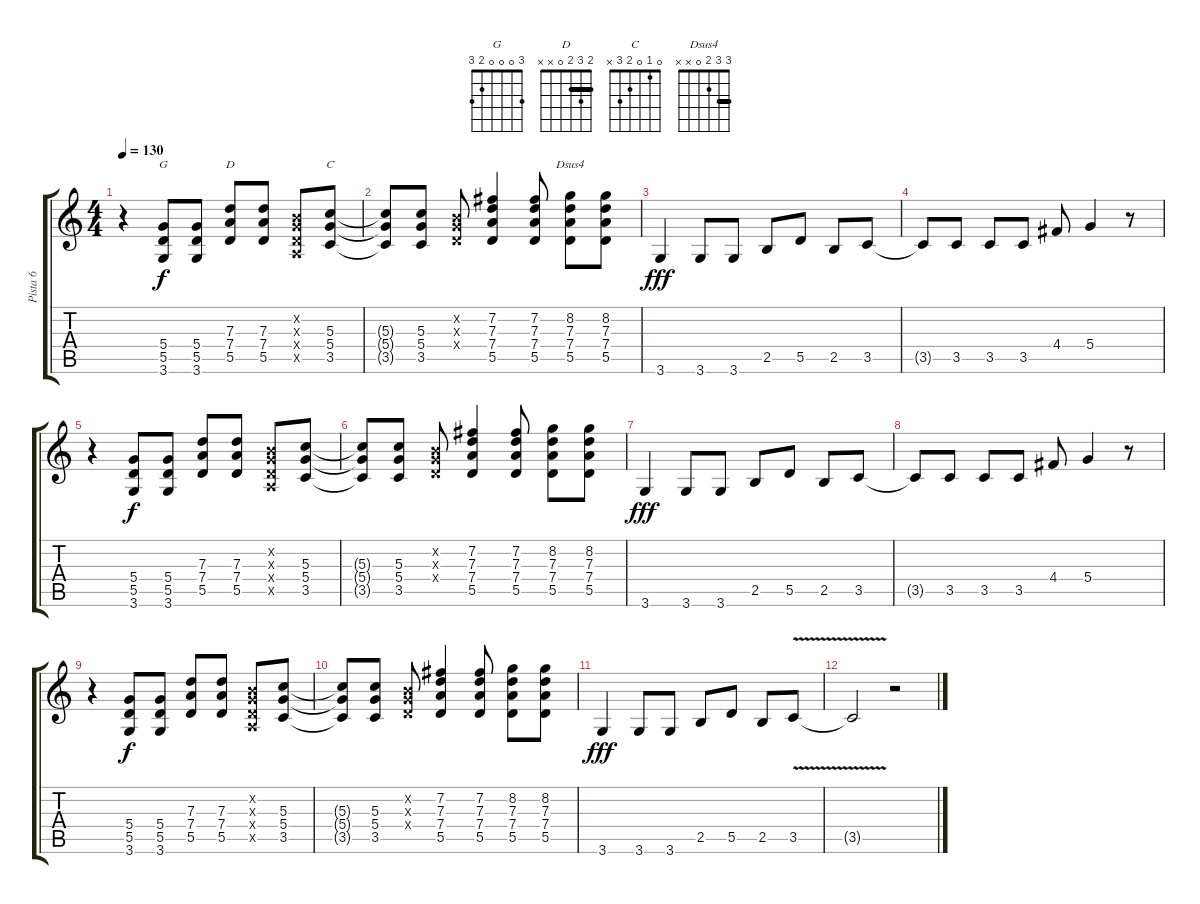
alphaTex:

\track ("Pista 6" "Pista 6") {instrument overdrivenguitar}
\staff {score tabs}
\tuning (E4 B3 G3 D3 A2 E2) {hide}
\chord ("G" 3 0 0 0 2 3)
\chord ("D" 2 3 2 0 x x) {barre 2}
\chord ("C" 0 1 0 2 3 x)
\chord ("Dsus4" 3 3 2 0 x x) {barre 3}
\ts (4 4)
\tempo 130
\clef g2
\ks c
r.4{dy fff} (5.4 5.5 3.6).8{ch "G" dy f} (5.4 5.5 3.6).8 (7.3 7.4 5.5).8{ch "D"} (7.3 7.4 5.5).8 (0.2{x} 0.3{x} 0.4{x} 0.5{x}).8 (5.3 5.4 3.5).8{ch "C"} |
(5.3{t} 5.4{t} 3.5{t}).8 (5.3 5.4 3.5).8 (0.2{x} 0.3{x} 0.4{x}).8 (7.2 7.3 7.4 5.5).4 (7.2 7.3 7.4 5.5).8 (8.2 7.3 7.4 5.5).8{ch "Dsus4"} (8.2 7.3 7.4 5.5).8 |
3.6.4{dy fff} 3.6.8 3.6.8 2.5.8 5.5.8 2.5.8 3.5.8 |
3.5{t}.8 3.5.8 3.5.8 3.5.8 4.4.8 5.4.4 r.8 |
r.4 (5.4 5.5 3.6).8{dy f} (5.4 5.5 3.6).8 (7.3 7.4 5.5).8 (7.3 7.4 5.5).8 (0.2{x} 0.3{x} 0.4{x} 0.5{x}).8 (5.3 5.4 3.5).8 |
(5.3{t} 5.4{t} 3.5{t}).8 (5.3 5.4 3.5).8 (0.2{x} 0.3{x} 0.4{x}).8 (7.2 7.3 7.4 5.5).4 (7.2 7.3 7.4 5.5).8 (8.2 7.3 7.4 5.5).8 (8.2 7.3 7.4 5.5).8 |
3.6.4{dy fff} 3.6.8 3.6.8 2.5.8 5.5.8 2.5.8 3.5.8 |
3.5{t}.8 3.5.8 3.5.8 3.5.8 4.4.8 5.4.4 r.8 |
r.4 (5.4 5.5 3.6).8{dy f} (5.4 5.5 3.6).8 (7.3 7.4 5.5).8 (7.3 7.4 5.5).8 (0.2{x} 0.3{x} 0.4{x} 0.5{x}).8 (5.3 5.4 3.5).8 |
(5.3{t} 5.4{t} 3.5{t}).8 (5.3 5.4 3.5).8 (0.2{x} 0.3{x} 0.4{x}).8 (7.2 7.3 7.4 5.5).4 (7.2 7.3 7.4 5.5).8 (8.2 7.3 7.4 5.5).8 (8.2 7.3 7.4 5.5).8 |
3.6.4{dy fff} 3.6.8 3.6.8 2.5.8 5.5.8 2.5.8 3.5{v}.8 |
3.5{t}.2 r.2
